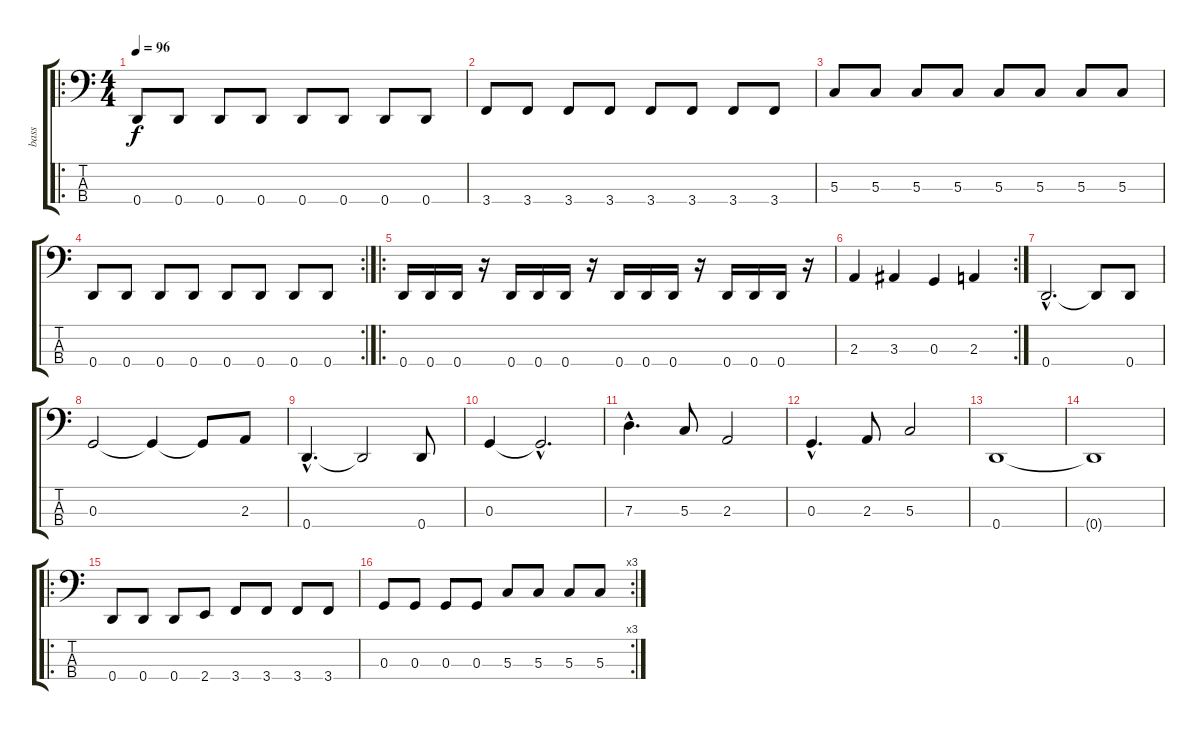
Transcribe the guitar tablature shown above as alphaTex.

\track ("bass" "bass") {instrument electricbasspick}
\staff {score tabs}
\tuning (F2 C2 G1 D1) {hide}
\ro
\ts (4 4)
\tempo 96
\clef f4
\ks c
0.4.8{dy f} 0.4.8 0.4.8 0.4.8 0.4.8 0.4.8 0.4.8 0.4.8 |
3.4.8 3.4.8 3.4.8 3.4.8 3.4.8 3.4.8 3.4.8 3.4.8 |
5.3.8 5.3.8 5.3.8 5.3.8 5.3.8 5.3.8 5.3.8 5.3.8 |
\rc 2
0.4.8 0.4.8 0.4.8 0.4.8 0.4.8 0.4.8 0.4.8 0.4.8 |
\ro
0.4.16 0.4.16 0.4.16 r.16 0.4.16 0.4.16 0.4.16 r.16 0.4.16 0.4.16 0.4.16 r.16 0.4.16 0.4.16 0.4.16 r.16 |
\rc 2
2.3.4 3.3.4 0.3.4 2.3.4 |
0.4{hac}.2{d} 0.4{t}.8 0.4.8 |
0.3.2 0.3{t}.4 0.3{t}.8 2.3.8 |
0.4{hac}.4{d} 0.4{t}.2 0.4.8 |
0.3.4 0.3{hac t}.2{d} |
7.3{hac}.4{d} 5.3.8 2.3.2 |
0.3{hac}.4{d} 2.3.8 5.3.2 |
0.4.1 |
0.4{t}.1 |
\ro
0.4.8 0.4.8 0.4.8 2.4.8 3.4.8 3.4.8 3.4.8 3.4.8 |
\rc 3
0.3.8 0.3.8 0.3.8 0.3.8 5.3.8 5.3.8 5.3.8 5.3.8
